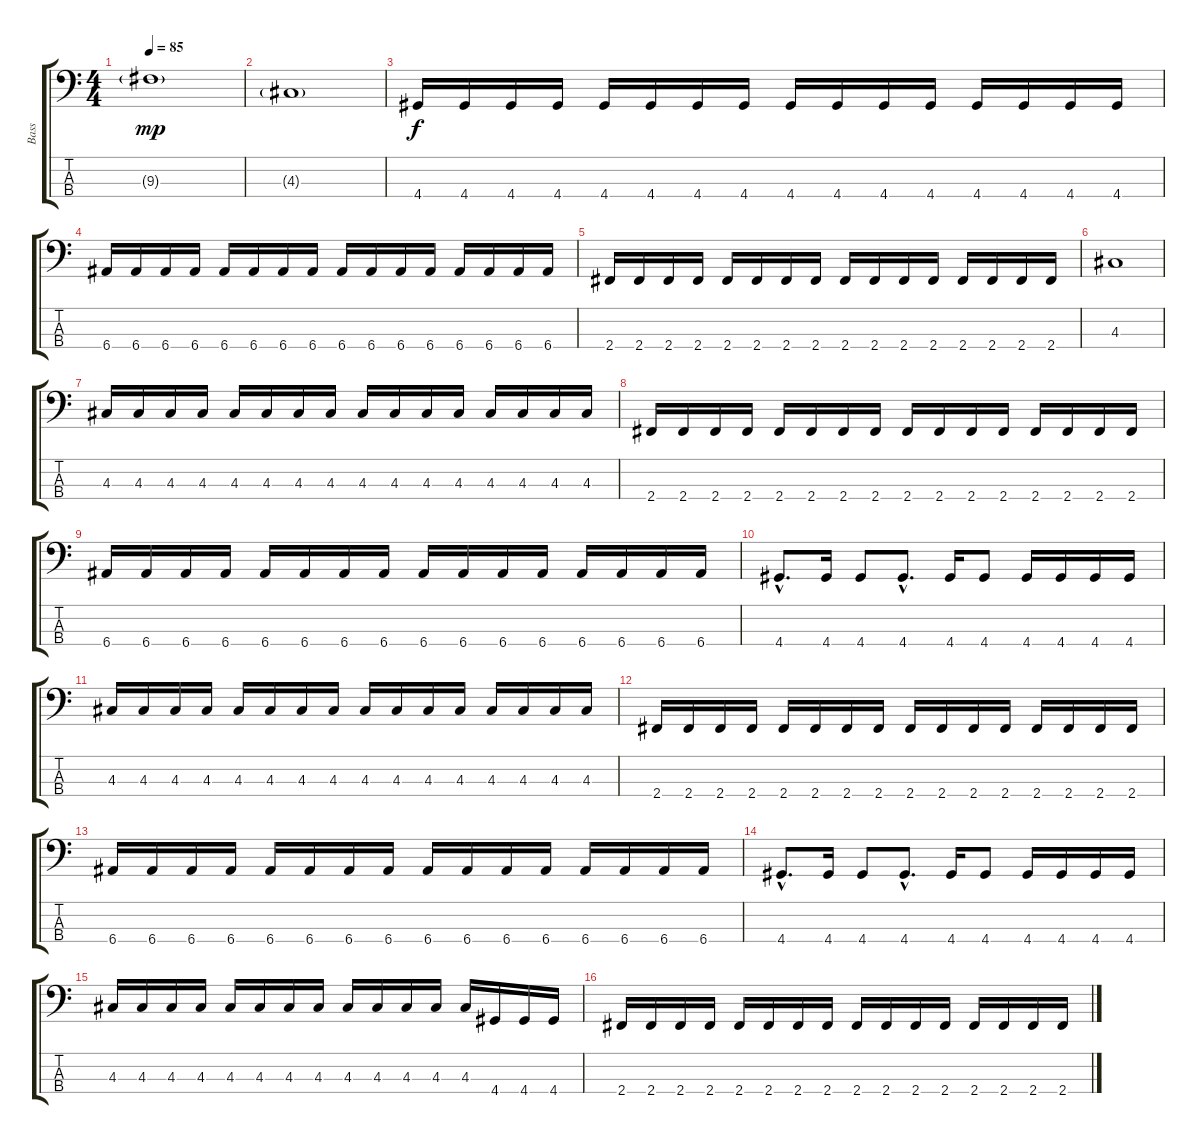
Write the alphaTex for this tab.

\track ("Bass" "Bass") {instrument electricbassfinger}
\staff {score tabs}
\tuning (G2 D2 A1 E1) {hide}
\ts (4 4)
\tempo 85
\clef f4
\ks c
9.3{g}.1{dy mp} |
4.3{g}.1 |
4.4.16{dy f} 4.4.16 4.4.16 4.4.16 4.4.16 4.4.16 4.4.16 4.4.16 4.4.16 4.4.16 4.4.16 4.4.16 4.4.16 4.4.16 4.4.16 4.4.16 |
6.4.16 6.4.16 6.4.16 6.4.16 6.4.16 6.4.16 6.4.16 6.4.16 6.4.16 6.4.16 6.4.16 6.4.16 6.4.16 6.4.16 6.4.16 6.4.16 |
2.4.16 2.4.16 2.4.16 2.4.16 2.4.16 2.4.16 2.4.16 2.4.16 2.4.16 2.4.16 2.4.16 2.4.16 2.4.16 2.4.16 2.4.16 2.4.16 |
4.3.1 |
4.3.16 4.3.16 4.3.16 4.3.16 4.3.16 4.3.16 4.3.16 4.3.16 4.3.16 4.3.16 4.3.16 4.3.16 4.3.16 4.3.16 4.3.16 4.3.16 |
2.4.16 2.4.16 2.4.16 2.4.16 2.4.16 2.4.16 2.4.16 2.4.16 2.4.16 2.4.16 2.4.16 2.4.16 2.4.16 2.4.16 2.4.16 2.4.16 |
6.4.16 6.4.16 6.4.16 6.4.16 6.4.16 6.4.16 6.4.16 6.4.16 6.4.16 6.4.16 6.4.16 6.4.16 6.4.16 6.4.16 6.4.16 6.4.16 |
4.4{hac}.8{d} 4.4.16 4.4.8 4.4{hac}.8{d} 4.4.16 4.4.8 4.4.16 4.4.16 4.4.16 4.4.16 |
4.3.16 4.3.16 4.3.16 4.3.16 4.3.16 4.3.16 4.3.16 4.3.16 4.3.16 4.3.16 4.3.16 4.3.16 4.3.16 4.3.16 4.3.16 4.3.16 |
2.4.16 2.4.16 2.4.16 2.4.16 2.4.16 2.4.16 2.4.16 2.4.16 2.4.16 2.4.16 2.4.16 2.4.16 2.4.16 2.4.16 2.4.16 2.4.16 |
6.4.16 6.4.16 6.4.16 6.4.16 6.4.16 6.4.16 6.4.16 6.4.16 6.4.16 6.4.16 6.4.16 6.4.16 6.4.16 6.4.16 6.4.16 6.4.16 |
4.4{hac}.8{d} 4.4.16 4.4.8 4.4{hac}.8{d} 4.4.16 4.4.8 4.4.16 4.4.16 4.4.16 4.4.16 |
4.3.16 4.3.16 4.3.16 4.3.16 4.3.16 4.3.16 4.3.16 4.3.16 4.3.16 4.3.16 4.3.16 4.3.16 4.3.16 4.4.16 4.4.16 4.4.16 |
2.4.16 2.4.16 2.4.16 2.4.16 2.4.16 2.4.16 2.4.16 2.4.16 2.4.16 2.4.16 2.4.16 2.4.16 2.4.16 2.4.16 2.4.16 2.4.16
